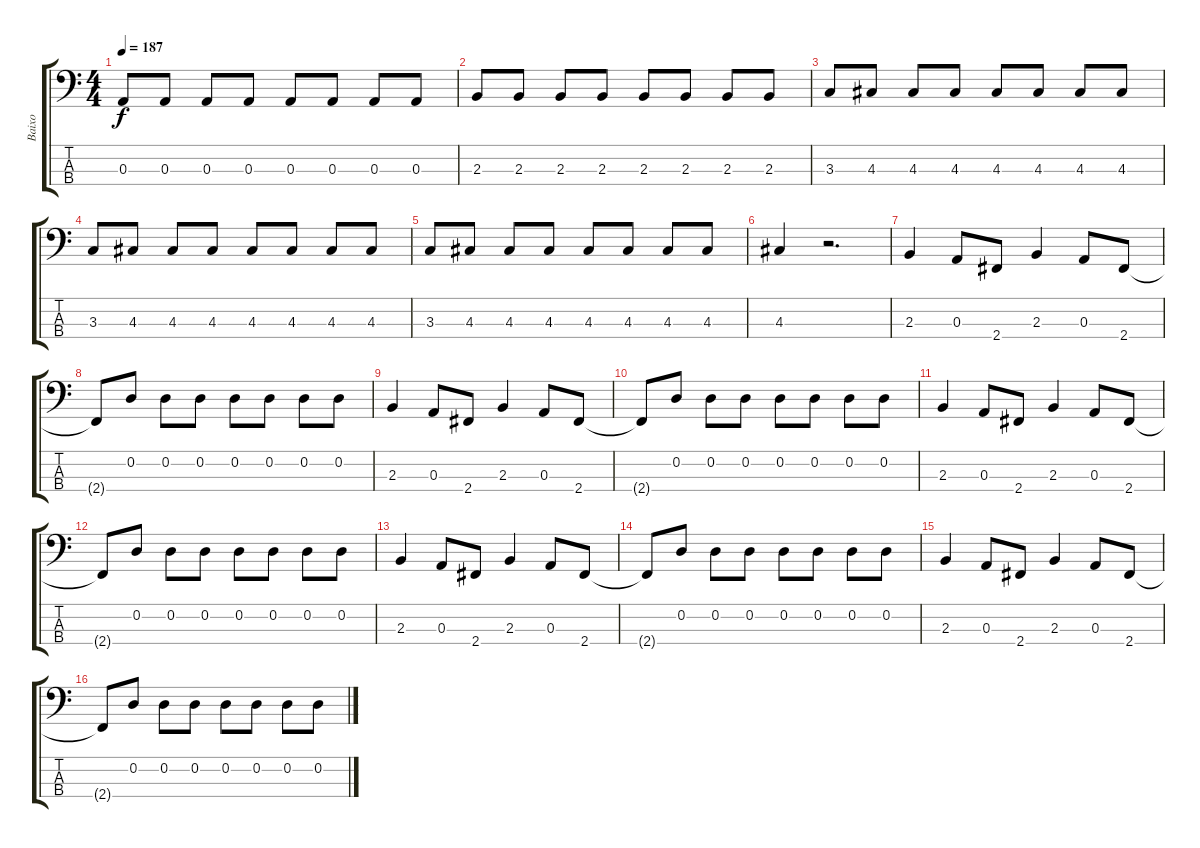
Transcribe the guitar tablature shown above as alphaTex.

\track ("Baixo" "Baixo") {instrument electricbassfinger}
\staff {score tabs}
\tuning (G2 D2 A1 E1) {hide}
\ts (4 4)
\tempo 187
\clef f4
\ks c
0.3.8{dy f} 0.3.8 0.3.8 0.3.8 0.3.8 0.3.8 0.3.8 0.3.8 |
2.3.8 2.3.8 2.3.8 2.3.8 2.3.8 2.3.8 2.3.8 2.3.8 |
3.3.8 4.3.8 4.3.8 4.3.8 4.3.8 4.3.8 4.3.8 4.3.8 |
3.3.8 4.3.8 4.3.8 4.3.8 4.3.8 4.3.8 4.3.8 4.3.8 |
3.3.8 4.3.8 4.3.8 4.3.8 4.3.8 4.3.8 4.3.8 4.3.8 |
4.3.4 r.2{d} |
2.3.4 0.3.8 2.4.8 2.3.4 0.3.8 2.4.8 |
2.4{t}.8 0.2.8 0.2.8 0.2.8 0.2.8 0.2.8 0.2.8 0.2.8 |
2.3.4 0.3.8 2.4.8 2.3.4 0.3.8 2.4.8 |
2.4{t}.8 0.2.8 0.2.8 0.2.8 0.2.8 0.2.8 0.2.8 0.2.8 |
2.3.4 0.3.8 2.4.8 2.3.4 0.3.8 2.4.8 |
2.4{t}.8 0.2.8 0.2.8 0.2.8 0.2.8 0.2.8 0.2.8 0.2.8 |
2.3.4 0.3.8 2.4.8 2.3.4 0.3.8 2.4.8 |
2.4{t}.8 0.2.8 0.2.8 0.2.8 0.2.8 0.2.8 0.2.8 0.2.8 |
2.3.4 0.3.8 2.4.8 2.3.4 0.3.8 2.4.8 |
2.4{t}.8 0.2.8 0.2.8 0.2.8 0.2.8 0.2.8 0.2.8 0.2.8
